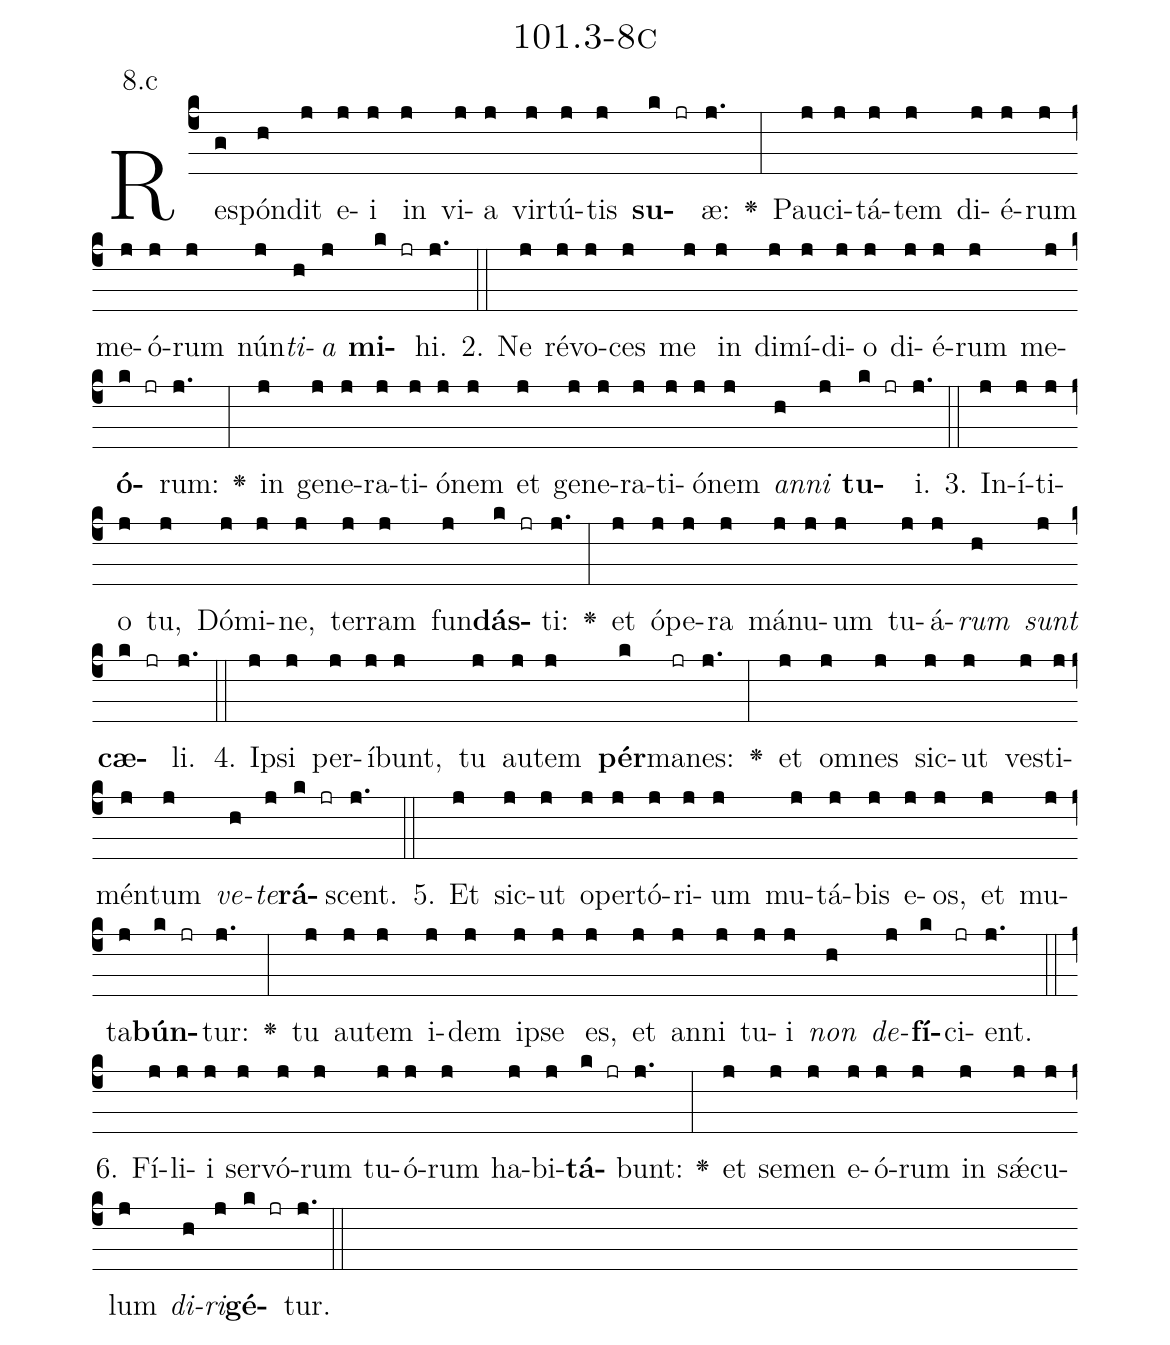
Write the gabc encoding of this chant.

name: 101.3-8c;
annotation: 8.c;
%%
(c4)Re(g)spón(h)dit(j) e(j)i(j) in(j) vi(j)a(j) vir(j)tú(j)tis(j) <b>su</b>(k jr)æ:(j.) <v>\greheightstar</v>(:) Pau(j)ci(j)tá(j)tem(j) di(j)é(j)rum(j) me(j)ó(j)rum(j) nún(j)<i>ti</i>(h)<i>a</i>(j) <b>mi</b>(k jr)hi.(j.) (::)
2. Ne(j) ré(j)vo(j)ces(j) me(j) in(j) di(j)mí(j)di(j)o(j) di(j)é(j)rum(j) me(j)<b>ó</b>(k jr)rum:(j.) <v>\greheightstar</v>(:) in(j) ge(j)ne(j)ra(j)ti(j)ó(j)nem(j) et(j) ge(j)ne(j)ra(j)ti(j)ó(j)nem(j) <i>an</i>(h)<i>ni</i>(j) <b>tu</b>(k jr)i.(j.) (::)
3. In(j)í(j)ti(j)o(j) tu,(j) Dó(j)mi(j)ne,(j) ter(j)ram(j) fun(j)<b>dás</b>(k jr)ti:(j.) <v>\greheightstar</v>(:) et(j) ó(j)pe(j)ra(j) má(j)nu(j)um(j) tu(j)á(j)<i>rum</i>(h) <i>sunt</i>(j) <b>cæ</b>(k jr)li.(j.) (::)
4. Ip(j)si(j) per(j)í(j)bunt,(j) tu(j) au(j)tem(j) <b>pér</b>(k)ma(jr)nes:(j.) <v>\greheightstar</v>(:) et(j) om(j)nes(j) sic(j)ut(j) ves(j)ti(j)mén(j)tum(j) <i>ve</i>(h)<i>te</i>(j)<b>rá</b>(k jr)scent.(j.) (::)
5. Et(j) sic(j)ut(j) o(j)per(j)tó(j)ri(j)um(j) mu(j)tá(j)bis(j) e(j)os,(j) et(j) mu(j)ta(j)<b>bún</b>(k jr)tur:(j.) <v>\greheightstar</v>(:) tu(j) au(j)tem(j) i(j)dem(j) ip(j)se(j) es,(j) et(j) an(j)ni(j) tu(j)i(j) <i>non</i>(h) <i>de</i>(j)<b>fí</b>(k)ci(jr)ent.(j.) (::)
6. Fí(j)li(j)i(j) ser(j)vó(j)rum(j) tu(j)ó(j)rum(j) ha(j)bi(j)<b>tá</b>(k jr)bunt:(j.) <v>\greheightstar</v>(:) et(j) se(j)men(j) e(j)ó(j)rum(j) in(j) sǽ(j)cu(j)lum(j) <i>di</i>(h)<i>ri</i>(j)<b>gé</b>(k jr)tur.(j.) (::)
